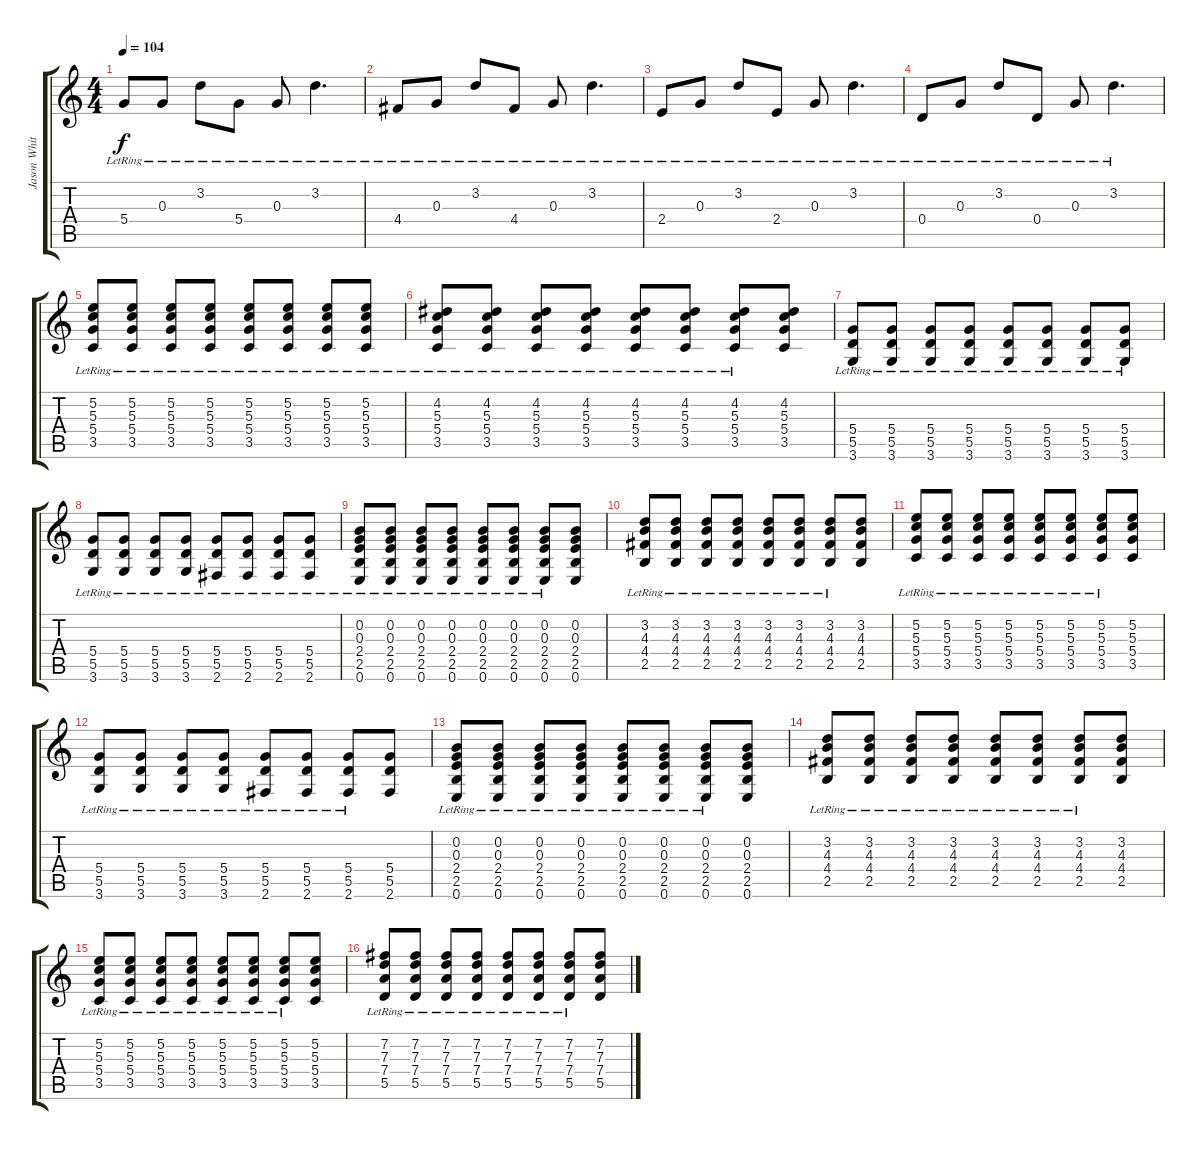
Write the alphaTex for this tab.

\track ("Jason White Gtr 2" "Jason Whit") {instrument distortionguitar}
\staff {score tabs}
\tuning (E4 B3 G3 D3 A2 E2) {hide}
\ts (4 4)
\tempo 104
\clef g2
\ks c
5.4{lr}.8{dy f instrument distortionguitar} 0.3{lr}.8 3.2{lr}.8 5.4{lr}.8 0.3{lr}.8 3.2{lr}.4{d} |
4.4{lr}.8{instrument distortionguitar} 0.3{lr}.8 3.2{lr}.8 4.4{lr}.8 0.3{lr}.8 3.2{lr}.4{d} |
2.4{lr}.8{instrument distortionguitar} 0.3{lr}.8 3.2{lr}.8 2.4{lr}.8 0.3{lr}.8 3.2{lr}.4{d} |
0.4{lr}.8{instrument distortionguitar} 0.3{lr}.8 3.2{lr}.8 0.4{lr}.8 0.3{lr}.8 3.2{lr}.4{d} |
(5.2{lr} 5.3{lr} 5.4{lr} 3.5{lr}).8{instrument distortionguitar} (5.2{lr} 5.3{lr} 5.4{lr} 3.5{lr}).8 (5.2{lr} 5.3{lr} 5.4{lr} 3.5{lr}).8 (5.2{lr} 5.3{lr} 5.4{lr} 3.5{lr}).8 (5.2{lr} 5.3{lr} 5.4{lr} 3.5{lr}).8 (5.2{lr} 5.3{lr} 5.4{lr} 3.5{lr}).8 (5.2{lr} 5.3{lr} 5.4{lr} 3.5{lr}).8 (5.2{lr} 5.3{lr} 5.4 3.5{lr}).8 |
(4.2{lr} 5.3{lr} 5.4{lr} 3.5{lr}).8{instrument distortionguitar} (4.2{lr} 5.3{lr} 5.4{lr} 3.5{lr}).8 (4.2{lr} 5.3{lr} 5.4{lr} 3.5{lr}).8 (4.2{lr} 5.3{lr} 5.4{lr} 3.5{lr}).8 (4.2{lr} 5.3{lr} 5.4{lr} 3.5{lr}).8 (4.2{lr} 5.3{lr} 5.4{lr} 3.5{lr}).8 (4.2{lr} 5.3{lr} 5.4{lr} 3.5{lr}).8 (4.2 5.3 5.4 3.5).8 |
(5.4{lr} 5.5{lr} 3.6{lr}).8{instrument distortionguitar} (5.4{lr} 5.5{lr} 3.6{lr}).8 (5.4{lr} 5.5{lr} 3.6{lr}).8 (5.4{lr} 5.5{lr} 3.6{lr}).8 (5.4{lr} 5.5{lr} 3.6{lr}).8 (5.4{lr} 5.5{lr} 3.6{lr}).8 (5.4{lr} 5.5{lr} 3.6{lr}).8 (5.4{lr} 5.5{lr} 3.6{lr}).8 |
(5.4{lr} 5.5{lr} 3.6{lr}).8{instrument distortionguitar} (5.4{lr} 5.5{lr} 3.6{lr}).8 (5.4{lr} 5.5{lr} 3.6{lr}).8 (5.4{lr} 5.5{lr} 3.6{lr}).8 (5.4{lr} 5.5{lr} 2.6{lr}).8 (5.4{lr} 5.5{lr} 2.6{lr}).8 (5.4{lr} 5.5{lr} 2.6{lr}).8 (5.4{lr} 5.5{lr} 2.6{lr}).8 |
(0.2{lr} 0.3{lr} 2.4{lr} 2.5{lr} 0.6{lr}).8{instrument distortionguitar} (0.2{lr} 0.3{lr} 2.4{lr} 2.5{lr} 0.6{lr}).8 (0.2{lr} 0.3{lr} 2.4{lr} 2.5{lr} 0.6{lr}).8 (0.2{lr} 0.3 2.4{lr} 2.5{lr} 0.6{lr}).8 (0.2{lr} 0.3{lr} 2.4{lr} 2.5{lr} 0.6{lr}).8 (0.2{lr} 0.3{lr} 2.4{lr} 2.5{lr} 0.6{lr}).8 (0.2{lr} 0.3{lr} 2.4{lr} 2.5{lr} 0.6{lr}).8 (0.2 0.3 2.4 2.5 0.6).8 |
(3.2{lr} 4.3{lr} 4.4{lr} 2.5{lr}).8{instrument distortionguitar} (3.2{lr} 4.3{lr} 4.4{lr} 2.5{lr}).8 (3.2{lr} 4.3{lr} 4.4{lr} 2.5{lr}).8 (3.2{lr} 4.3{lr} 4.4{lr} 2.5{lr}).8 (3.2{lr} 4.3{lr} 4.4{lr} 2.5{lr}).8 (3.2{lr} 4.3{lr} 4.4{lr} 2.5{lr}).8 (3.2{lr} 4.3{lr} 4.4{lr} 2.5{lr}).8 (3.2 4.3 4.4 2.5).8 |
(5.2{lr} 5.3{lr} 5.4{lr} 3.5{lr}).8{instrument distortionguitar} (5.2{lr} 5.3{lr} 5.4{lr} 3.5{lr}).8 (5.2{lr} 5.3{lr} 5.4{lr} 3.5{lr}).8 (5.2{lr} 5.3{lr} 5.4{lr} 3.5{lr}).8 (5.2{lr} 5.3{lr} 5.4{lr} 3.5{lr}).8 (5.2{lr} 5.3{lr} 5.4{lr} 3.5{lr}).8 (5.2{lr} 5.3{lr} 5.4{lr} 3.5{lr}).8 (5.2 5.3 5.4 3.5).8 |
(5.4{lr} 5.5{lr} 3.6{lr}).8{instrument distortionguitar} (5.4{lr} 5.5{lr} 3.6{lr}).8 (5.4{lr} 5.5{lr} 3.6{lr}).8 (5.4{lr} 5.5{lr} 3.6{lr}).8 (5.4{lr} 5.5{lr} 2.6{lr}).8 (5.4{lr} 5.5{lr} 2.6{lr}).8 (5.4{lr} 5.5{lr} 2.6{lr}).8 (5.4 5.5 2.6).8 |
(0.2{lr} 0.3{lr} 2.4{lr} 2.5{lr} 0.6{lr}).8{instrument distortionguitar} (0.2{lr} 0.3{lr} 2.4{lr} 2.5{lr} 0.6{lr}).8 (0.2{lr} 0.3{lr} 2.4{lr} 2.5{lr} 0.6{lr}).8 (0.2{lr} 0.3 2.4{lr} 2.5{lr} 0.6{lr}).8 (0.2{lr} 0.3{lr} 2.4{lr} 2.5{lr} 0.6{lr}).8 (0.2{lr} 0.3{lr} 2.4{lr} 2.5{lr} 0.6{lr}).8 (0.2{lr} 0.3{lr} 2.4{lr} 2.5{lr} 0.6{lr}).8 (0.2 0.3 2.4 2.5 0.6).8 |
(3.2{lr} 4.3{lr} 4.4{lr} 2.5{lr}).8{instrument distortionguitar} (3.2{lr} 4.3{lr} 4.4{lr} 2.5{lr}).8 (3.2{lr} 4.3{lr} 4.4{lr} 2.5{lr}).8 (3.2{lr} 4.3{lr} 4.4{lr} 2.5{lr}).8 (3.2{lr} 4.3{lr} 4.4{lr} 2.5{lr}).8 (3.2{lr} 4.3{lr} 4.4{lr} 2.5{lr}).8 (3.2{lr} 4.3{lr} 4.4{lr} 2.5{lr}).8 (3.2 4.3 4.4 2.5).8 |
(5.2{lr} 5.3{lr} 5.4{lr} 3.5{lr}).8{instrument distortionguitar} (5.2{lr} 5.3{lr} 5.4{lr} 3.5{lr}).8 (5.2{lr} 5.3{lr} 5.4{lr} 3.5{lr}).8 (5.2{lr} 5.3{lr} 5.4{lr} 3.5{lr}).8 (5.2{lr} 5.3{lr} 5.4{lr} 3.5{lr}).8 (5.2{lr} 5.3{lr} 5.4{lr} 3.5{lr}).8 (5.2{lr} 5.3{lr} 5.4{lr} 3.5{lr}).8 (5.2 5.3 5.4 3.5).8 |
(7.2{lr} 7.3{lr} 7.4{lr} 5.5{lr}).8{instrument distortionguitar} (7.2{lr} 7.3{lr} 7.4{lr} 5.5{lr}).8 (7.2{lr} 7.3{lr} 7.4{lr} 5.5{lr}).8 (7.2{lr} 7.3{lr} 7.4{lr} 5.5{lr}).8 (7.2{lr} 7.3{lr} 7.4{lr} 5.5{lr}).8 (7.2{lr} 7.3{lr} 7.4{lr} 5.5{lr}).8 (7.2{lr} 7.3{lr} 7.4{lr} 5.5{lr}).8 (7.2 7.3 7.4 5.5).8
